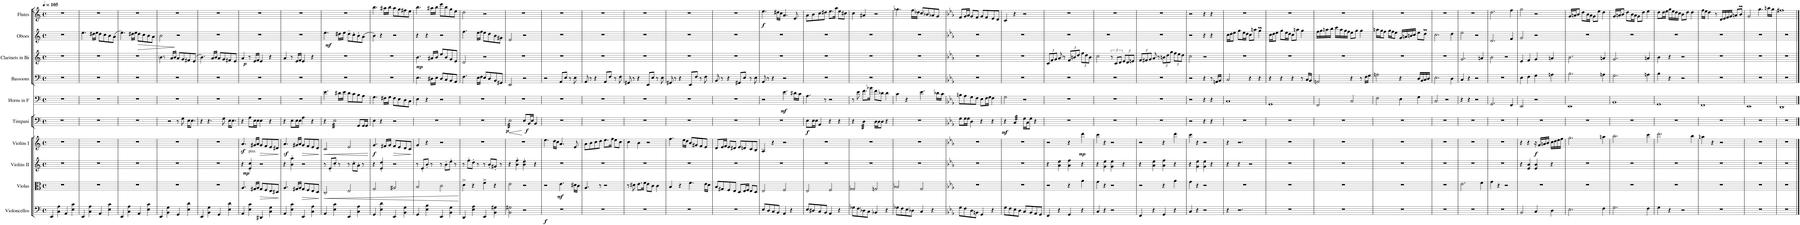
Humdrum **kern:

**kern	**dynam	**kern	**dynam	**kern	**dynam	**kern	**dynam	**kern	**dynam	**kern	**dynam	**kern	**kern	**dynam	**kern	**dynam	**kern	**dynam
*part10	*part10	*part9	*part9	*part8	*part8	*part7	*part7	*part6	*part6	*part5	*part5	*part4	*part3	*part3	*part2	*part2	*part1	*part1
*staff10	*staff10	*staff9	*staff9	*staff8	*staff8	*staff7	*staff7	*staff6	*staff6	*staff5	*staff5	*staff4	*staff3	*staff3	*staff2	*staff2	*staff1	*staff1
*I"Violoncellos	*	*I"Violas	*	*I"Violins II	*	*I"Violins I	*	*I"Timpani	*	*I"Horns in F	*	*I"Bassoons	*I"Clarinets in Bb	*	*I"Oboes	*	*I"Flutes	*
*I'Vc.	*	*I'Vla.	*	*I'Vln. II	*	*I'Vln. I	*	*I'Timp.	*	*	*	*I'Bsn.	*	*	*I'Ob.	*	*I'Fl.	*
*clefF4	*	*clefC3	*	*clefG2	*	*clefG2	*	*clefF4	*	*clefF4	*	*clefF4	*clefG2	*	*clefG2	*	*clefG2	*
*	*	*	*	*	*	*	*	*	*	*ITrd4c7	*	*	*ITrd1c2	*	*	*	*	*
*k[]	*	*k[]	*	*k[]	*	*k[]	*	*k[]	*	*k[]	*	*k[]	*k[]	*	*k[]	*	*k[]	*
*M4/4	*	*M4/4	*	*M4/4	*	*M4/4	*	*M4/4	*	*M4/4	*	*M4/4	*M4/4	*	*M4/4	*	*M4/4	*
*met(c)	*	*met(c)	*	*met(c)	*	*met(c)	*	*met(c)	*	*met(c)	*	*met(c)	*met(c)	*	*met(c)	*	*met(c)	*
*MM105	*	*MM105	*	*MM105	*	*MM105	*	*MM105	*	*MM105	*	*MM105	*MM105	*	*MM105	*	*MM105	*
=1	=1	=1	=1	=1	=1	=1	=1	=1	=1	=1	=1	=1	=1	=1	=1	=1	=1	=1
4EE/	.	1r	.	1r	.	1r	.	1r	.	1r	.	1r	1r	.	1r	.	1r	.
4C\ 4A\	.	.	.	.	.	.	.	.	.	.	.	.	.	.	.	.	.	.
4AA/	.	.	.	.	.	.	.	.	.	.	.	.	.	.	.	.	.	.
4E\ 4c\	.	.	.	.	.	.	.	.	.	.	.	.	.	.	.	.	.	.
=2	=2	=2	=2	=2	=2	=2	=2	=2	=2	=2	=2	=2	=2	=2	=2	=2	=2	=2
4EE/	.	1r	.	1r	.	1r	.	1r	.	1r	.	1r	1r	.	4.ee\	.	1r	.
4C\ 4A\	.	.	.	.	.	.	.	.	.	.	.	.	.	.	.	.	.	.
.	.	.	.	.	.	.	.	.	.	.	.	.	.	.	16dd#X\LL	.	.	.
.	.	.	.	.	.	.	.	.	.	.	.	.	.	.	16ee\JJ	.	.	.
4AA/	.	.	.	.	.	.	.	.	.	.	.	.	.	.	8dd#\L	.	.	.
.	.	.	.	.	.	.	.	.	.	.	.	.	.	.	8cc\	.	.	.
4E\ 4c\	.	.	.	.	.	.	.	.	.	.	.	.	.	.	8b\	.	.	.
.	.	.	.	.	.	.	.	.	.	.	.	.	.	.	(8a\J	.	.	.
=3	=3	=3	=3	=3	=3	=3	=3	=3	=3	=3	=3	=3	=3	=3	=3	=3	=3	=3
4EE/	.	1r	.	1r	.	1r	.	1r	.	1r	.	1r	1r	.	4.ee\)	.	1r	.
4C\ 4A\	.	.	.	.	.	.	.	.	.	.	.	.	.	.	.	.	.	.
.	.	.	.	.	.	.	.	.	.	.	.	.	.	.	16dd#X\LL	.	.	.
.	.	.	.	.	.	.	.	.	.	.	.	.	.	.	16ee\JJ	.	.	.
!	!	!	!	!	!	!	!	!	!	!	!	!	!	!	!	!LO:HP:b	!	!
4AA/	.	.	.	.	.	.	.	.	.	.	.	.	.	.	8dd#\L	>	.	.
.	.	.	.	.	.	.	.	.	.	.	.	.	.	.	8cc\	.	.	.
4E\ 4c\	.	.	.	.	.	.	.	.	.	.	.	.	.	.	8b\	.	.	.
.	.	.	.	.	.	.	.	.	.	.	.	.	.	.	8a\J	.	.	.
=4	=4	=4	=4	=4	=4	=4	=4	=4	=4	=4	=4	=4	=4	=4	=4	=4	=4	=4
4EE/	.	1r	.	1r	.	1r	.	2r	.	1r	.	1r	4.b\	.	2b\	.	1r	.
4BB\ 4G\	.	.	.	.	.	.	.	.	.	.	.	.	.	.	.	.	.	.
.	.	.	.	.	.	.	.	.	.	.	.	.	16a/LL	.	.	.	.	.
.	.	.	.	.	.	.	.	.	.	.	.	.	16b/JJ	.	.	.	.	.
4GG/	.	.	.	.	.	.	.	8r	.	.	.	.	8a/L	.	2r	]	.	.
.	.	.	.	.	.	.	.	8G\	.	.	.	.	8g/	.	.	.	.	.
4E\ 4d\	.	.	.	.	.	.	.	16E\KL	.	.	.	.	8f#X/	.	.	.	.	.
.	.	.	.	.	.	.	.	8.E\J	.	.	.	.	.	.	.	.	.	.
.	.	.	.	.	.	.	.	.	.	.	.	.	(8e/J	.	.	.	.	.
=5	=5	=5	=5	=5	=5	=5	=5	=5	=5	=5	=5	=5	=5	=5	=5	=5	=5	=5
4EE/	.	1r	.	1r	.	1r	.	4r	.	1r	.	1r	4.b\)	.	1r	.	1r	.
4BB\ 4G\	.	.	.	.	.	.	.	4.r	.	.	.	.	.	.	.	.	.	.
.	.	.	.	.	.	.	.	.	.	.	.	.	16a/LL	.	.	.	.	.
.	.	.	.	.	.	.	.	.	.	.	.	.	16b/JJ	.	.	.	.	.
4GG/	.	.	.	.	.	.	.	.	.	.	.	.	8a/L	.	.	.	.	.
.	.	.	.	.	.	.	.	8G\	.	.	.	.	8g/	.	.	.	.	.
4E\ 4d\	.	.	.	.	.	.	.	16E\KL	.	.	.	.	8f#X/	.	.	.	.	.
.	.	.	.	.	.	.	.	8.E\J	.	.	.	.	.	.	.	.	.	.
.	.	.	.	.	.	.	.	.	.	.	.	.	8e/J	.	.	.	.	.
=6	=6	=6	=6	=6	=6	=6	=6	=6	=6	=6	=6	=6	=6	=6	=6	=6	=6	=6
!	!	!	!	!	!	!	!	!	!	!	!	!	!	!LO:DY:b	!	!	!	!
4AA/	.	4.A/	.	4r	.	4.az</	.	4r	.	1r	.	1r	4a/	p	1r	.	1r	.
!	!	!	!	!LO:TX:a:t=pizz.	!	!	!	!	!	!	!	!	!	!	!	!	!	!
!	!	!	!	!	!LO:DY:b	!	!	!	!	!	!	!	!	!	!	!	!	!
4E\ 4c\	.	.	.	4e/' 4cc/'	mp	.	.	8A\L	.	.	.	.	8r	.	.	.	.	.
.	.	16G#X/LL	.	.	.	16g#X/LL	.	16E\L	.	.	.	.	16e/LL	.	.	.	.	.
.	.	16A/JJ	.	.	.	16a/JJ	.	16E\JJ	.	.	.	.	16f/JJ	.	.	.	.	.
!	!	!	!LO:HP:b	!	!	!	!LO:HP:b	!	!	!	!	!	!	!	!	!	!	!
4DD#X/	.	8G#/L	>	2r	.	8g#/L	>	4E\	.	.	.	.	4e/	.	.	.	.	.
.	.	8F/	.	.	.	8f/	.	.	.	.	.	.	.	.	.	.	.	.
4C\ 4G\	.	8E/	.	.	.	8e/	.	4r	.	.	.	.	4r	.	.	.	.	.
.	.	8D#X/J	.	.	.	8d#X/J	.	.	.	.	.	.	.	.	.	.	.	.
.	.	.	]	.	.	.	]	.	.	.	.	.	.	.	.	.	.	.
=7	=7	=7	=7	=7	=7	=7	=7	=7	=7	=7	=7	=7	=7	=7	=7	=7	=7	=7
4AA/	.	4.A/	.	4r	.	4.az</	.	4r	.	1r	.	1r	4a/	.	1r	.	1r	.
4E\ 4c\	.	.	.	4b\' 4aa\'	.	.	.	8E\L	.	.	.	.	8r	.	.	.	.	.
.	.	16G#X/LL	.	.	.	16g#X/LL	.	16E\L	.	.	.	.	16e/LL	.	.	.	.	.
.	.	16A/JJ	.	.	.	16a/JJ	.	16E\JJ	.	.	.	.	16f/JJ	.	.	.	.	.
!	!	!	!LO:HP:b	!	!	!	!LO:HP:b	!	!	!	!	!	!	!	!	!	!	!
4EE/	.	8G#/L	>	2r	.	8g#/L	>	4A\	.	.	.	.	4e/	.	.	.	.	.
.	.	8F/	.	.	.	8f/	.	.	.	.	.	.	.	.	.	.	.	.
4C\ 4A\	.	8E/	.	.	.	8e/	.	4r	.	.	.	.	4r	.	.	.	.	.
.	.	8D/J	.	.	.	8d/J	.	.	.	.	.	.	.	.	.	.	.	.
.	.	.	]	.	.	.	]	.	.	.	.	.	.	.	.	.	.	.
=8	=8	=8	=8	=8	=8	=8	=8	=8	=8	=8	=8	=8	=8	=8	=8	=8	=8	=8
!	!	!	!LO:HP:b	!	!	!	!LO:HP:b	!	!	!	!	!	!	!	!	!LO:DY:b	!	!
4AA/	.	2C/	<	8r	.	2c/	<	4r	.	4.e\	.	1r	1r	.	4.ee\	mf	1r	.
.	.	.	.	8e'/L	.	.	.	.	.	.	.	.	.	.	.	.	.	.
*	*	*	*	*	*	*	*	*tremolo	*	*	*	*	*	*	*	*	*	*
4E\ 4c\	.	.	.	8cc'/J	.	.	.	32E\LLL	.	.	.	.	.	.	.	.	.	.
.	.	.	.	.	.	.	.	32E\	.	.	.	.	.	.	.	.	.	.
.	.	.	.	.	.	.	.	32E\	.	.	.	.	.	.	.	.	.	.
.	.	.	.	.	.	.	.	32E\	.	.	.	.	.	.	.	.	.	.
.	.	.	.	8r	.	.	.	32E\	.	16d#X\LL	.	.	.	.	16dd#X\LL	.	.	.
.	.	.	.	.	.	.	.	32E\	.	.	.	.	.	.	.	.	.	.
.	.	.	.	.	.	.	.	32E\	.	16e\JJ	.	.	.	.	16ee\JJ	.	.	.
.	.	.	.	.	.	.	.	32E\	.	.	.	.	.	.	.	.	.	.
4EE/	.	2E/	.	8r	.	2e/	.	32E\	.	8d#\L	.	.	.	.	8dd#'\L	.	.	.
.	.	.	.	.	.	.	.	32E\	.	.	.	.	.	.	.	.	.	.
.	.	.	.	.	.	.	.	32E\	.	.	.	.	.	.	.	.	.	.
.	.	.	.	.	.	.	.	32E\	.	.	.	.	.	.	.	.	.	.
.	.	.	.	8cc'\L	.	.	.	32E\	.	8c\	.	.	.	.	8cc'\	.	.	.
.	.	.	.	.	.	.	.	32E\	.	.	.	.	.	.	.	.	.	.
.	.	.	.	.	.	.	.	32E\	.	.	.	.	.	.	.	.	.	.
.	.	.	.	.	.	.	.	32E\JJJ	.	.	.	.	.	.	.	.	.	.
*	*	*	*	*	*	*	*	*Xtremolo	*	*	*	*	*	*	*	*	*	*
4C\ 4A\	.	.	.	8a'\J	.	.	.	8GG/L	.	8B\	.	.	.	.	8b'\	.	.	.
.	.	.	.	8r	.	.	.	16GG/L	.	8A\J	.	.	.	.	(8a\J	.	.	.
.	.	.	.	.	.	.	.	16GG/JJ	.	.	.	.	.	.	.	.	.	.
.	.	.	.	.	.	.	[	.	.	.	.	.	.	.	.	.	.	.
=9	=9	=9	=9	=9	=9	=9	=9	=9	=9	=9	=9	=9	=9	=9	=9	=9	=9	=9
!	!	!	!	!	!	!	!LO:DY:b	!	!	!	!	!	!	!	!	!	!	!
4GG/	.	2G/	.	4r	.	4.g/	f	4E\	.	4.G\	.	1r	1r	.	4b\)	.	4.bb\	.
4E\ 4d\	.	.	.	4e/' 4dd/'	.	.	.	4r	.	.	.	.	.	.	4r	.	.	.
.	.	.	.	.	.	16f#X/LL	.	.	.	16F#X\LL	.	.	.	.	.	.	16aa#X\LL	.
.	.	.	.	.	.	16g/JJ	.	.	.	16G\JJ	.	.	.	.	.	.	16bb\JJ	.
!	!	!	!	!	!	!	!LO:HP:b	!	!	!	!	!	!	!	!	!	!	!
4EE/	.	2A#X/	.	2r	.	8f#/L	>	2r	.	8F#\L	.	.	.	.	2r	.	8aa#\L	.
.	.	.	.	.	.	8e/	.	.	.	8E\	.	.	.	.	.	.	8gg\	.
4BB\ 4G\	.	.	.	.	.	8d/	.	.	.	8D\	.	.	.	.	.	.	8ff#X\	.
.	.	.	.	.	.	8c/J	.	.	.	8C\J	.	.	.	.	.	.	8ee\J	.
.	.	.	.	.	.	.	]	.	.	.	.	.	.	.	.	.	.	.
=10	=10	=10	=10	=10	=10	=10	=10	=10	=10	=10	=10	=10	=10	=10	=10	=10	=10	=10
!	!	!	!	!	!	!	!	!	!	!	!	!	!	!LO:DY:b	!	!	!	!
4GG/	.	2B/	.	8r	.	4g/	.	1r	.	4E\	.	4.E\	4.b\	mp	4r	.	4.bb\	.
.	.	.	.	8e'/L	.	.	.	.	.	.	.	.	.	.	.	.	.	.
4E\ 4B\	.	.	.	8b'/J	.	4r	.	.	.	4r	.	.	.	.	4r	.	.	.
.	.	.	.	8r	.	.	.	.	.	.	.	16D#X\LL	16a#X/LL	.	.	.	16aa#X\LL	.
.	.	.	.	.	.	.	.	.	.	.	.	16E\JJ	16b/JJ	.	.	.	16bb\JJ	.
4EE/	.	2c\	.	8r	.	2r	.	.	.	2r	.	8D#/L	8ee/L	.	2r	.	8eee\L	.
.	.	.	.	8b'\L	.	.	.	.	.	.	.	8C/	8b/	.	.	.	8bb\	.
4BB\ 4G\	.	.	.	8ee'\J	.	.	.	.	.	.	.	8BB/	8g/	.	.	.	8gg\	.
.	.	.	.	8r	.	.	.	.	.	.	.	8AA/J	8e/J	.	.	.	8ee\J	.
.	.	.	[	.	.	.	.	.	.	.	.	.	.	.	.	.	.	.
=11	=11	=11	=11	=11	=11	=11	=11	=11	=11	=11	=11	=11	=11	=11	=11	=11	=11	=11
4DD/	.	4d^\	.	8r	.	1r	.	1r	.	1r	.	4.F\	2d/	.	4.ff\	.	2dd\	.
.	.	.	.	8ff'\L	.	.	.	.	.	.	.	.	.	.	.	.	.	.
4E\ 4A\	.	4r	.	8dd'\J	.	.	.	.	.	.	.	.	.	.	.	.	.	.
.	.	.	.	8r	.	.	.	.	.	.	.	16E\LL	.	.	16ee\LL	.	.	.
.	.	.	.	.	.	.	.	.	.	.	.	16F\JJ	.	.	16ff\JJ	.	.	.
4EE/	.	4f^\	.	8r	.	.	.	.	.	.	.	8E/L	2r	.	8ee\L	.	2r	.
.	.	.	.	8b'/L	.	.	.	.	.	.	.	8D/	.	.	8dd\	.	.	.
4BB\ 4G#X\	.	4r	.	8g#X'/J	.	.	.	.	.	.	.	8BB/	.	.	8b\	.	.	.
.	.	.	.	8r	.	.	.	.	.	.	.	8GG#X/J	.	.	8g#X\J	.	.	.
=12	=12	=12	=12	=12	=12	=12	=12	=12	=12	=12	=12	=12	=12	=12	=12	=12	=12	=12
!	!	!	!	!	!	!	!	!	!LO:HP:b	!	!	!	!	!	!	!	!	!
!	!	!	!	!	!	!	!	!	!LO:DY:n=1:b	!	!	!	!	!	!	!	!	!
*	*	*	*	*	*	*	*	*tremolo	*	*	*	*	*	*	*	*	*	*
2BB\ 2G#X\	.	2e\	.	4r	.	1r	.	32E\LLL	< p	1r	.	2EE/	1r	.	2e/	.	1r	.
.	.	.	.	.	.	.	.	32E\	.	.	.	.	.	.	.	.	.	.
.	.	.	.	.	.	.	.	32E\	.	.	.	.	.	.	.	.	.	.
.	.	.	.	.	.	.	.	32E\	.	.	.	.	.	.	.	.	.	.
.	.	.	.	.	.	.	.	32E\	.	.	.	.	.	.	.	.	.	.
.	.	.	.	.	.	.	.	32E\	.	.	.	.	.	.	.	.	.	.
.	.	.	.	.	.	.	.	32E\	.	.	.	.	.	.	.	.	.	.
.	.	.	.	.	.	.	.	32E\	.	.	.	.	.	.	.	.	.	.
.	.	.	.	4b\' 4ff\'	.	.	.	32E\	.	.	.	.	.	.	.	.	.	.
.	.	.	.	.	.	.	.	32E\	.	.	.	.	.	.	.	.	.	.
.	.	.	.	.	.	.	.	32E\	.	.	.	.	.	.	.	.	.	.
.	.	.	.	.	.	.	.	32E\	.	.	.	.	.	.	.	.	.	.
.	.	.	.	.	.	.	.	32E\	.	.	.	.	.	.	.	.	.	.
.	.	.	.	.	.	.	.	32E\	.	.	.	.	.	.	.	.	.	.
.	.	.	.	.	.	.	.	32E\	.	.	.	.	.	.	.	.	.	.
.	.	.	.	.	.	.	.	32E\JJJ	.	.	.	.	.	.	.	.	.	.
*	*	*	*	*	*	*	*	*Xtremolo	*	*	*	*	*	*	*	*	*	*
!	!	!	!	!	!	!	!	!	!LO:DY:n=2:b	!	!	!	!	!	!	!	!	!
2r	.	2r	.	4b\' 4ee\'	.	.	.	8E/L	f	.	.	2r	.	.	2r	.	.	.
.	.	.	.	.	.	.	.	16BB/L	[	.	.	.	.	.	.	.	.	.
.	.	.	.	.	.	.	.	16E/JJ	.	.	.	.	.	.	.	.	.	.
.	.	.	.	4r	.	.	.	4BB/	.	.	.	.	.	.	.	.	.	.
=13	=13	=13	=13	=13	=13	=13	=13	=13	=13	=13	=13	=13	=13	=13	=13	=13	=13	=13
!	!LO:DY:b	!	!	!	!	!	!	!	!	!	!	!	!	!	!	!	!	!
1r	f	2r	.	1r	.	4.ee\	.	1r	.	1r	.	2r	1r	.	1r	.	1r	.
.	.	.	.	.	.	16dd\LL	.	.	.	.	.	.	.	.	.	.	.	.
.	.	.	.	.	.	16cc\JJ	.	.	.	.	.	.	.	.	.	.	.	.
!	!	!	!LO:DY:b	!	!	!	!	!	!	!	!	!	!	!	!	!	!	!
.	.	4.e\	mf	.	.	4.a/	.	.	.	.	.	8AA/L	.	.	.	.	.	.
.	.	.	.	.	.	.	.	.	.	.	.	8E/J	.	.	.	.	.	.
.	.	.	.	.	.	.	.	.	.	.	.	8r	.	.	.	.	.	.
.	.	16d#X\LL	.	.	.	8e/	.	.	.	.	.	8E\	.	.	.	.	.	.
.	.	16c\JJ	.	.	.	.	.	.	.	.	.	.	.	.	.	.	.	.
=14	=14	=14	=14	=14	=14	=14	=14	=14	=14	=14	=14	=14	=14	=14	=14	=14	=14	=14
1r	.	4.A/	.	1r	.	8a\L	.	1r	.	1r	.	8AA/	1r	.	1r	.	1r	.
.	.	.	.	.	.	8b\	.	.	.	.	.	8r	.	.	.	.	.	.
.	.	.	.	.	.	8cc\	.	.	.	.	.	4r	.	.	.	.	.	.
.	.	8r	.	.	.	8dd\J	.	.	.	.	.	.	.	.	.	.	.	.
.	.	2r	.	.	.	8.ee\L	.	.	.	.	.	8AA/L	.	.	.	.	.	.
.	.	.	.	.	.	.	.	.	.	.	.	8F/J	.	.	.	.	.	.
.	.	.	.	.	.	16ff\Jk	.	.	.	.	.	.	.	.	.	.	.	.
.	.	.	.	.	.	8ee\L	.	.	.	.	.	8r	.	.	.	.	.	.
.	.	.	.	.	.	8cc\J	.	.	.	.	.	8F\	.	.	.	.	.	.
=15	=15	=15	=15	=15	=15	=15	=15	=15	=15	=15	=15	=15	=15	=15	=15	=15	=15	=15
1r	.	8r	.	1r	.	4cc\	.	1r	.	1r	.	8GG#X/	1r	.	1r	.	1r	.
.	.	8d#X\	.	.	.	.	.	.	.	.	.	8r	.	.	.	.	.	.
.	.	8.e\L	.	.	.	4b\	.	.	.	.	.	4r	.	.	.	.	.	.
.	.	16f\Jk	.	.	.	.	.	.	.	.	.	.	.	.	.	.	.	.
.	.	8e\L	.	.	.	2r	.	.	.	.	.	8EE/L	.	.	.	.	.	.
.	.	8c\J	.	.	.	.	.	.	.	.	.	8E/J	.	.	.	.	.	.
.	.	4c\	.	.	.	.	.	.	.	.	.	8r	.	.	.	.	.	.
.	.	.	.	.	.	.	.	.	.	.	.	8E\	.	.	.	.	.	.
=16	=16	=16	=16	=16	=16	=16	=16	=16	=16	=16	=16	=16	=16	=16	=16	=16	=16	=16
1r	.	4B/	.	1r	.	4.ff\	.	1r	.	1r	.	8GG#X/	1r	.	1r	.	1r	.
.	.	.	.	.	.	.	.	.	.	.	.	8r	.	.	.	.	.	.
.	.	4r	.	.	.	.	.	.	.	.	.	4r	.	.	.	.	.	.
.	.	.	.	.	.	16ee\LL	.	.	.	.	.	.	.	.	.	.	.	.
.	.	.	.	.	.	16dd\JJ	.	.	.	.	.	.	.	.	.	.	.	.
.	.	4.f\	.	.	.	8b/L	.	.	.	.	.	8EE/L	.	.	.	.	.	.
.	.	.	.	.	.	8g#X/	.	.	.	.	.	8F/J	.	.	.	.	.	.
.	.	.	.	.	.	8f/	.	.	.	.	.	8r	.	.	.	.	.	.
.	.	16e\LL	.	.	.	8e/J	.	.	.	.	.	8F\	.	.	.	.	.	.
.	.	16d\JJ	.	.	.	.	.	.	.	.	.	.	.	.	.	.	.	.
=17	=17	=17	=17	=17	=17	=17	=17	=17	=17	=17	=17	=17	=17	=17	=17	=17	=17	=17
1r	.	8B/L	.	1r	.	8d/L	.	1r	.	1r	.	8BB/	1r	.	1r	.	1r	.
.	.	8G#X/	.	.	.	16e/L	.	.	.	.	.	8r	.	.	.	.	.	.
.	.	.	.	.	.	16f/JJ	.	.	.	.	.	.	.	.	.	.	.	.
.	.	8F/	.	.	.	8e/L	.	.	.	.	.	4r	.	.	.	.	.	.
.	.	8E/J	.	.	.	8d#X/J	.	.	.	.	.	.	.	.	.	.	.	.
.	.	8D/L	.	.	.	8e/L	.	.	.	.	.	8GG#X/L	.	.	.	.	.	.
.	.	16E/L	.	.	.	8dn/	.	.	.	.	.	8E/J	.	.	.	.	.	.
.	.	16F/JJ	.	.	.	.	.	.	.	.	.	.	.	.	.	.	.	.
.	.	8E/L	.	.	.	8c/	.	.	.	.	.	8r	.	.	.	.	.	.
.	.	8D/J	.	.	.	8B/J	.	.	.	.	.	8E\	.	.	.	.	.	.
=18	=18	=18	=18	=18	=18	=18	=18	=18	=18	=18	=18	=18	=18	=18	=18	=18	=18	=18
!	!	!	!	!	!	!	!	!	!	!	!	!	!	!	!	!	!	!LO:DY:b
8E/L	.	2E/	.	1r	.	4A/	.	1r	.	2r	.	8AA/	1r	.	1r	.	4.ee\	f
8D/	.	.	.	.	.	.	.	.	.	.	.	8r	.	.	.	.	.	.
8C/	.	.	.	.	.	4r	.	.	.	.	.	4r	.	.	.	.	.	.
8BB/J	.	.	.	.	.	.	.	.	.	.	.	.	.	.	.	.	16dd#X\LL	.
.	.	.	.	.	.	.	.	.	.	.	.	.	.	.	.	.	16cc\JJ	.
!	!	!	!	!	!	!	!	!	!	!	!LO:DY:b	!	!	!	!	!	!	!
4AA/	.	2F/	.	.	.	2r	.	.	.	4.e\	mf	2r	.	.	.	.	4.a/	.
4r	.	.	.	.	.	.	.	.	.	.	.	.	.	.	.	.	.	.
.	.	.	.	.	.	.	.	.	.	16d#X\LL	.	.	.	.	.	.	8e/	.
.	.	.	.	.	.	.	.	.	.	16c\JJ	.	.	.	.	.	.	.	.
=19	=19	=19	=19	=19	=19	=19	=19	=19	=19	=19	=19	=19	=19	=19	=19	=19	=19	=19
!	!	!	!	!	!	!	!	!	!LO:DY:b	!	!	!	!	!	!	!	!	!
8E/L	.	2E/	.	1r	.	1r	.	8E\L	f	4.A\	.	1r	1r	.	1r	.	8a\L	.
8D#X/	.	.	.	.	.	.	.	16E\L	.	.	.	.	.	.	.	.	8b\	.
.	.	.	.	.	.	.	.	16E\JJ	.	.	.	.	.	.	.	.	.	.
8C/	.	.	.	.	.	.	.	4AA/	.	.	.	.	.	.	.	.	8cc\	.
8BB/J	.	.	.	.	.	.	.	.	.	8r	.	.	.	.	.	.	8dd#X\J	.
4AA/	.	2F/	.	.	.	.	.	4r	.	2r	.	.	.	.	.	.	8.ee\L	.
.	.	.	.	.	.	.	.	.	.	.	.	.	.	.	.	.	16aa\Jk	.
4r	.	.	.	.	.	.	.	4r	.	.	.	.	.	.	.	.	8ee\L	.
.	.	.	.	.	.	.	.	.	.	.	.	.	.	.	.	.	8cc#X\J	.
=20	=20	=20	=20	=20	=20	=20	=20	=20	=20	=20	=20	=20	=20	=20	=20	=20	=20	=20
8G-X\L	.	2G-X/	.	1r	.	1r	.	4r	.	8r	.	1r	1r	.	1r	.	4cc\	.
8F\	.	.	.	.	.	.	.	.	.	8e\	.	.	.	.	.	.	.	.
*	*	*	*	*	*	*	*	*tremolo	*	*	*	*	*	*	*	*	*	*
8D-X\	.	.	.	.	.	.	.	32D\LLL	.	8.f\L	.	.	.	.	.	.	4a#X/	.
.	.	.	.	.	.	.	.	32D\	.	.	.	.	.	.	.	.	.	.
.	.	.	.	.	.	.	.	32D\	.	.	.	.	.	.	.	.	.	.
.	.	.	.	.	.	.	.	32D\	.	.	.	.	.	.	.	.	.	.
8C\J	.	.	.	.	.	.	.	32D\	.	.	.	.	.	.	.	.	.	.
.	.	.	.	.	.	.	.	32D\	.	.	.	.	.	.	.	.	.	.
.	.	.	.	.	.	.	.	32D\	.	16b-X\Jk	.	.	.	.	.	.	.	.
.	.	.	.	.	.	.	.	32D\JJJ	.	.	.	.	.	.	.	.	.	.
*	*	*	*	*	*	*	*	*Xtremolo	*	*	*	*	*	*	*	*	*	*
4BB-X/	.	2Gn/	.	.	.	.	.	16D\LL	.	8f\L	.	.	.	.	.	.	2r	.
.	.	.	.	.	.	.	.	16D\J	.	.	.	.	.	.	.	.	.	.
.	.	.	.	.	.	.	.	8D\J	.	8d-X\J	.	.	.	.	.	.	.	.
4r	.	.	.	.	.	.	.	4r	.	4d-\	.	.	.	.	.	.	.	.
=21	=21	=21	=21	=21	=21	=21	=21	=21	=21	=21	=21	=21	=21	=21	=21	=21	=21	=21
8G-X\L	.	2B-X/	.	1r	.	1r	.	1r	.	4c\	.	1r	1r	.	1r	.	4.gg-X\	.
8F\	.	.	.	.	.	.	.	.	.	.	.	.	.	.	.	.	.	.
8E\	.	.	.	.	.	.	.	.	.	4r	.	.	.	.	.	.	.	.
8D-X\J	.	.	.	.	.	.	.	.	.	.	.	.	.	.	.	.	16ff\LL	.
.	.	.	.	.	.	.	.	.	.	.	.	.	.	.	.	.	16dd-X\JJ	.
4C/	.	2G/	.	.	.	.	.	.	.	4.e\	.	.	.	.	.	.	8cc/L	.
.	.	.	.	.	.	.	.	.	.	.	.	.	.	.	.	.	8b-X/	.
4r	.	.	.	.	.	.	.	.	.	.	.	.	.	.	.	.	8a-X/	.
.	.	.	.	.	.	.	.	.	.	16d-X\LL	.	.	.	.	.	.	8g/J	.
.	.	.	.	.	.	.	.	.	.	16c\JJ	.	.	.	.	.	.	.	.
=22	=22	=22	=22	=22	=22	=22	=22	=22	=22	=22	=22	=22	=22	=22	=22	=22	=22	=22
*k[b-e-a-]	*	*k[b-e-a-]	*	*k[b-e-a-]	*	*k[b-e-a-]	*	*k[b-e-a-]	*	*k[b-e-a-]	*	*k[b-e-a-]	*k[b-e-a-]	*	*k[b-e-a-]	*	*k[b-e-a-]	*
8G\L	.	1r	.	1r	.	1r	.	8G\L	.	8Bn\L	.	1r	1r	.	1r	.	8f/L	.
8F\	.	.	.	.	.	.	.	16G\L	.	8A-\	.	.	.	.	.	.	16g/L	.
.	.	.	.	.	.	.	.	16G\JJ	.	.	.	.	.	.	.	.	16a-/JJ	.
8D\	.	.	.	.	.	.	.	4D\	.	8G\	.	.	.	.	.	.	8g/L	.
8BBn\J	.	.	.	.	.	.	.	.	.	8F\J	.	.	.	.	.	.	8f/J	.
4GG/	.	.	.	.	.	.	.	4r	.	8E-\L	.	.	.	.	.	.	8g/L	.
.	.	.	.	.	.	.	.	.	.	16F\L	.	.	.	.	.	.	8f/	.
.	.	.	.	.	.	.	.	.	.	16G\JJ	.	.	.	.	.	.	.	.
4r	.	.	.	.	.	.	.	4r	.	4F\	.	.	.	.	.	.	8e-/	.
.	.	.	.	.	.	.	.	.	.	.	.	.	.	.	.	.	8d/J	.
=23	=23	=23	=23	=23	=23	=23	=23	=23	=23	=23	=23	=23	=23	=23	=23	=23	=23	=23
!	!	!	!	!	!	!	!	!	!LO:DY:b	!	!	!	!	!	!	!	!	!
8G\L	.	1r	.	1r	.	1r	.	4r	mf	2G\	.	1r	1r	.	1r	.	4c/	.
8F\	.	.	.	.	.	.	.	.	.	.	.	.	.	.	.	.	.	.
*	*	*	*	*	*	*	*	*tremolo	*	*	*	*	*	*	*	*	*	*
8E-\	.	.	.	.	.	.	.	32C/LLL	.	.	.	.	.	.	.	.	4r	.
.	.	.	.	.	.	.	.	32C/	.	.	.	.	.	.	.	.	.	.
.	.	.	.	.	.	.	.	32C/	.	.	.	.	.	.	.	.	.	.
.	.	.	.	.	.	.	.	32C/	.	.	.	.	.	.	.	.	.	.
8D\J	.	.	.	.	.	.	.	32C/	.	.	.	.	.	.	.	.	.	.
.	.	.	.	.	.	.	.	32C/	.	.	.	.	.	.	.	.	.	.
.	.	.	.	.	.	.	.	32C/	.	.	.	.	.	.	.	.	.	.
.	.	.	.	.	.	.	.	32C/JJJ	.	.	.	.	.	.	.	.	.	.
*	*	*	*	*	*	*	*	*Xtremolo	*	*	*	*	*	*	*	*	*	*
8C/L	.	.	.	.	.	.	.	16G\LL	.	2r	.	.	.	.	.	.	2r	.
.	.	.	.	.	.	.	.	16C\J	.	.	.	.	.	.	.	.	.	.
8BB-/	.	.	.	.	.	.	.	8G\J	.	.	.	.	.	.	.	.	.	.
8AA-/	.	.	.	.	.	.	.	4r	.	.	.	.	.	.	.	.	.	.
8GG/J	.	.	.	.	.	.	.	.	.	.	.	.	.	.	.	.	.	.
=24	=24	=24	=24	=24	=24	=24	=24	=24	=24	=24	=24	=24	=24	=24	=24	=24	=24	=24
*	*	*	*	*	*	*	*	*	*	*	*	*	*Xbrackettup	*	*	*	*	*
4FF/	.	2r	.	4r	.	2r	.	1r	.	1r	.	1r	12c/L	.	1r	.	1r	.
.	.	.	.	.	.	.	.	.	.	.	.	.	12f/	.	.	.	.	.
.	.	.	.	.	.	.	.	.	.	.	.	.	12g/J	.	.	.	.	.
4r	.	.	.	4a-\ 4ee-\	.	.	.	.	.	.	.	.	8a-/	.	.	.	.	.
.	.	.	.	.	.	.	.	.	.	.	.	.	8r	.	.	.	.	.
4GG/	.	4r	.	4a-\ 4ff\	.	4r	.	.	.	.	.	.	12f/L	.	.	.	.	.
.	.	.	.	.	.	.	.	.	.	.	.	.	12bn/	.	.	.	.	.
.	.	.	.	.	.	.	.	.	.	.	.	.	12dd/J	.	.	.	.	.
!	!	!	!	!	!	!	!LO:DY:b	!	!	!	!	!	!	!	!	!	!	!
4r	.	4a-\	.	4r	.	4ddd\	mp	.	.	.	.	.	12ff\L	.	.	.	.	.
.	.	.	.	.	.	.	.	.	.	.	.	.	12dd\	.	.	.	.	.
.	.	.	.	.	.	.	.	.	.	.	.	.	12b\J	.	.	.	.	.
=25	=25	=25	=25	=25	=25	=25	=25	=25	=25	=25	=25	=25	=25	=25	=25	=25	=25	=25
4C/	.	4g\	.	4r	.	4ccc\	.	1r	.	1r	.	1r	2cc\	.	1r	.	1r	.
4r	.	4r	.	4g\ 4ee-\	.	4r	.	.	.	.	.	.	.	.	.	.	.	.
*	*	*	*	*	*	*	*	*	*	*	*	*	*brackettup	*	*	*	*	*
2r	.	2r	.	4g\ 4ee-\	.	2r	.	.	.	.	.	.	12r	.	.	.	.	.
.	.	.	.	.	.	.	.	.	.	.	.	.	12c/L	.	.	.	.	.
.	.	.	.	.	.	.	.	.	.	.	.	.	12d/J	.	.	.	.	.
*	*	*	*	*	*	*	*	*	*	*	*	*	*Xbrackettup	*	*	*	*	*
.	.	.	.	4r	.	.	.	.	.	.	.	.	12e-/L	.	.	.	.	.
.	.	.	.	.	.	.	.	.	.	.	.	.	12d/	.	.	.	.	.
.	.	.	.	.	.	.	.	.	.	.	.	.	12en/J	.	.	.	.	.
=26	=26	=26	=26	=26	=26	=26	=26	=26	=26	=26	=26	=26	=26	=26	=26	=26	=26	=26
4FF/	.	2r	.	4r	.	2r	.	1r	.	1r	.	1r	12f/L	.	1r	.	1r	.
.	.	.	.	.	.	.	.	.	.	.	.	.	12f#X/	.	.	.	.	.
.	.	.	.	.	.	.	.	.	.	.	.	.	12g/J	.	.	.	.	.
4r	.	.	.	4a-\ 4ee-\	.	.	.	.	.	.	.	.	8a-/	.	.	.	.	.
.	.	.	.	.	.	.	.	.	.	.	.	.	8r	.	.	.	.	.
4GG/	.	4r	.	4a-\ 4ff\	.	4r	.	.	.	.	.	.	12bn\L	.	.	.	.	.
.	.	.	.	.	.	.	.	.	.	.	.	.	12dd\	.	.	.	.	.
.	.	.	.	.	.	.	.	.	.	.	.	.	12gg\J	.	.	.	.	.
4r	.	4a-\	.	4r	.	4ddd\	.	.	.	.	.	.	12ff\L	.	.	.	.	.
.	.	.	.	.	.	.	.	.	.	.	.	.	12ee-\	.	.	.	.	.
.	.	.	.	.	.	.	.	.	.	.	.	.	12dd\J	.	.	.	.	.
=27	=27	=27	=27	=27	=27	=27	=27	=27	=27	=27	=27	=27	=27	=27	=27	=27	=27	=27
4C/	.	4g\	.	4r	.	4ccc\	.	2r	.	2r	.	2r	2cc\	.	2r	.	2r	.
4r	.	4r	.	4g\ 4ee-\	.	4r	.	.	.	.	.	.	.	.	.	.	.	.
2r	.	2r	.	4g\ 4ee-\	.	2r	.	4r	.	4r	.	4r	2r	.	4r	.	4r	.
.	.	.	.	4r	.	.	.	4r	.	4r	.	8r	.	.	4r	.	4r	.
.	.	.	.	.	.	.	.	.	.	.	.	16AAn/LL	.	.	.	.	.	.
.	.	.	.	.	.	.	.	.	.	.	.	16BB-/JJ	.	.	.	.	.	.
=28	=28	=28	=28	=28	=28	=28	=28	=28	=28	=28	=28	=28	=28	=28	=28	=28	=28	=28
4r	.	1r	.	4r	.	4r	.	1r	.	1C	.	2C/	1r	.	16cc\LL	.	1r	.
.	.	.	.	.	.	.	.	.	.	.	.	.	.	.	16dd\J	.	.	.
.	.	.	.	.	.	.	.	.	.	.	.	.	.	.	8ee-\J	.	.	.
2.r	.	.	.	4r	.	2.r	.	.	.	.	.	.	.	.	8gg\L	.	.	.
.	.	.	.	.	.	.	.	.	.	.	.	.	.	.	16ee-\L	.	.	.
.	.	.	.	.	.	.	.	.	.	.	.	.	.	.	16dd\JJ	.	.	.
.	.	.	.	2r	.	.	.	.	.	.	.	4r	.	.	8cc\L	.	.	.
.	.	.	.	.	.	.	.	.	.	.	.	.	.	.	8aan\J	.	.	.
.	.	.	.	.	.	.	.	.	.	.	.	4r	.	.	4ggm\	.	.	.
=29	=29	=29	=29	=29	=29	=29	=29	=29	=29	=29	=29	=29	=29	=29	=29	=29	=29	=29
1r	.	1r	.	1r	.	1r	.	1r	.	1GG	.	4r	1r	.	16cc\LL	.	1r	.
.	.	.	.	.	.	.	.	.	.	.	.	.	.	.	16dd\J	.	.	.
.	.	.	.	.	.	.	.	.	.	.	.	.	.	.	8ee-\J	.	.	.
.	.	.	.	.	.	.	.	.	.	.	.	4r	.	.	8gg\L	.	.	.
.	.	.	.	.	.	.	.	.	.	.	.	.	.	.	16ee-\L	.	.	.
.	.	.	.	.	.	.	.	.	.	.	.	.	.	.	16dd\JJ	.	.	.
.	.	.	.	.	.	.	.	.	.	.	.	4r	.	.	8cc\L	.	.	.
.	.	.	.	.	.	.	.	.	.	.	.	.	.	.	8aan\J	.	.	.
.	.	.	.	.	.	.	.	.	.	.	.	8r	.	.	4gg\	.	.	.
.	.	.	.	.	.	.	.	.	.	.	.	16C/LL	.	.	.	.	.	.
.	.	.	.	.	.	.	.	.	.	.	.	16BB-/JJ	.	.	.	.	.	.
=30	=30	=30	=30	=30	=30	=30	=30	=30	=30	=30	=30	=30	=30	=30	=30	=30	=30	=30
1r	.	1r	.	1r	.	1r	.	1r	.	2FF/	.	2AAn/	1r	.	16ff\LL	.	1r	.
.	.	.	.	.	.	.	.	.	.	.	.	.	.	.	16gg\	.	.	.
.	.	.	.	.	.	.	.	.	.	.	.	.	.	.	16aan\	.	.	.
.	.	.	.	.	.	.	.	.	.	.	.	.	.	.	16bb-\JJ	.	.	.
.	.	.	.	.	.	.	.	.	.	.	.	.	.	.	16ccc\LL	.	.	.
.	.	.	.	.	.	.	.	.	.	.	.	.	.	.	16aa\	.	.	.
.	.	.	.	.	.	.	.	.	.	.	.	.	.	.	16gg\	.	.	.
.	.	.	.	.	.	.	.	.	.	.	.	.	.	.	16ff\JJ	.	.	.
.	.	.	.	.	.	.	.	.	.	2C/	.	4r	.	.	8ee-\L	.	.	.
.	.	.	.	.	.	.	.	.	.	.	.	.	.	.	8gg\J	.	.	.
.	.	.	.	.	.	.	.	.	.	.	.	8r	.	.	4gg\	.	.	.
.	.	.	.	.	.	.	.	.	.	.	.	16F\LL	.	.	.	.	.	.
.	.	.	.	.	.	.	.	.	.	.	.	16G\JJ	.	.	.	.	.	.
=31	=31	=31	=31	=31	=31	=31	=31	=31	=31	=31	=31	=31	=31	=31	=31	=31	=31	=31
1r	.	1r	.	1r	.	1r	.	1r	.	2F\	.	2An\	1r	.	16aan\LL	.	1r	.
.	.	.	.	.	.	.	.	.	.	.	.	.	.	.	16gg\J	.	.	.
.	.	.	.	.	.	.	.	.	.	.	.	.	.	.	8ff\J	.	.	.
.	.	.	.	.	.	.	.	.	.	.	.	.	.	.	16gg\LL	.	.	.
.	.	.	.	.	.	.	.	.	.	.	.	.	.	.	16ff\J	.	.	.
.	.	.	.	.	.	.	.	.	.	.	.	.	.	.	8ee-\J	.	.	.
.	.	.	.	.	.	.	.	.	.	4E-\	.	4r	.	.	16g/LL	.	.	.
.	.	.	.	.	.	.	.	.	.	.	.	.	.	.	16an/	.	.	.
.	.	.	.	.	.	.	.	.	.	.	.	.	.	.	16bn/	.	.	.
.	.	.	.	.	.	.	.	.	.	.	.	.	.	.	16cc/JJ	.	.	.
.	.	.	.	.	.	.	.	.	.	4G\	.	16D/LL	.	.	8ee-\L	.	.	.
.	.	.	.	.	.	.	.	.	.	.	.	16BB-/	.	.	.	.	.	.
.	.	.	.	.	.	.	.	.	.	.	.	16C/	.	.	8ddm\J	.	.	.
.	.	.	.	.	.	.	.	.	.	.	.	16D/JJ	.	.	.	.	.	.
=32	=32	=32	=32	=32	=32	=32	=32	=32	=32	=32	=32	=32	=32	=32	=32	=32	=32	=32
1r	.	1r	.	1r	.	1r	.	1r	.	2C/	.	2.E-\	1r	.	2.cc\	.	1r	.
.	.	.	.	.	.	.	.	.	.	2r	.	.	.	.	.	.	.	.
.	.	.	.	.	.	.	.	.	.	.	.	4D\	.	.	4dd\	.	.	.
=33	=33	=33	=33	=33	=33	=33	=33	=33	=33	=33	=33	=33	=33	=33	=33	=33	=33	=33
1r	.	2.e-\	.	1r	.	1r	.	1r	.	4r	.	4C/	2.g/	.	2ee-\	.	1r	.
.	.	.	.	.	.	.	.	.	.	4r	.	4r	.	.	.	.	.	.
.	.	.	.	.	.	.	.	.	.	2r	.	2r	.	.	2r	.	.	.
.	.	4f\	.	.	.	.	.	.	.	.	.	.	4an/	.	.	.	.	.
=34	=34	=34	=34	=34	=34	=34	=34	=34	=34	=34	=34	=34	=34	=34	=34	=34	=34	=34
1r	.	4g\	.	1r	.	1r	.	1r	.	2.GG/	.	1r	2b-\	.	2.d/	.	2.dd\	.
.	.	4r	.	.	.	.	.	.	.	.	.	.	.	.	.	.	.	.
.	.	2r	.	.	.	.	.	.	.	.	.	.	2r	.	.	.	.	.
.	.	.	.	.	.	.	.	.	.	4FF/	.	.	.	.	4f/	.	4ff\	.
=35	=35	=35	=35	=35	=35	=35	=35	=35	=35	=35	=35	=35	=35	=35	=35	=35	=35	=35
2BB-/	.	1r	.	4r	.	4r	.	1r	.	2EE-/	.	4E-\	4e-/	.	2g/	.	2gg\	.
.	.	.	.	4e-/ 4b-/	.	4r	.	.	.	.	.	4F\	4f/	.	.	.	.	.
!	!	!	!	!	!	!	!LO:DY:b	!	!	!	!	!	!	!	!	!	!	!
4C/	.	.	.	4e-/ 4b-/	.	16r	f	.	.	2r	.	4G\	4g/	.	2r	.	2r	.
.	.	.	.	.	.	16g/LL	.	.	.	.	.	.	.	.	.	.	.	.
.	.	.	.	.	.	16an/	.	.	.	.	.	.	.	.	.	.	.	.
.	.	.	.	.	.	16b-/JJ	.	.	.	.	.	.	.	.	.	.	.	.
4D\	.	.	.	4r	.	16cc\LL	.	.	.	.	.	4An\	4an/	.	.	.	.	.
.	.	.	.	.	.	16dd\	.	.	.	.	.	.	.	.	.	.	.	.
.	.	.	.	.	.	16ee-\	.	.	.	.	.	.	.	.	.	.	.	.
.	.	.	.	.	.	16ff\JJ	.	.	.	.	.	.	.	.	.	.	.	.
=36	=36	=36	=36	=36	=36	=36	=36	=36	=36	=36	=36	=36	=36	=36	=36	=36	=36	=36
2.E-\	.	1r	.	1r	.	2.gg\	.	1r	.	1EE-	.	2.B-\	2.b-\	.	1r	.	16g/LL	.
.	.	.	.	.	.	.	.	.	.	.	.	.	.	.	.	.	16an/J	.
.	.	.	.	.	.	.	.	.	.	.	.	.	.	.	.	.	8b-/J	.
.	.	.	.	.	.	.	.	.	.	.	.	.	.	.	.	.	8dd\L	.
.	.	.	.	.	.	.	.	.	.	.	.	.	.	.	.	.	16b-\L	.
.	.	.	.	.	.	.	.	.	.	.	.	.	.	.	.	.	16a\JJ	.
.	.	.	.	.	.	.	.	.	.	.	.	.	.	.	.	.	8g\L	.
.	.	.	.	.	.	.	.	.	.	.	.	.	.	.	.	.	8ee-\J	.
4F\	.	.	.	.	.	4aan\	.	.	.	.	.	4An\	4an/	.	.	.	4dd\	.
=37	=37	=37	=37	=37	=37	=37	=37	=37	=37	=37	=37	=37	=37	=37	=37	=37	=37	=37
2.G\	.	1r	.	1r	.	2.bb-\	.	1r	.	1BB-	.	2.G\	2.g/	.	1r	.	16g/LL	.
.	.	.	.	.	.	.	.	.	.	.	.	.	.	.	.	.	16an/J	.
.	.	.	.	.	.	.	.	.	.	.	.	.	.	.	.	.	8b-/J	.
.	.	.	.	.	.	.	.	.	.	.	.	.	.	.	.	.	8dd\L	.
.	.	.	.	.	.	.	.	.	.	.	.	.	.	.	.	.	16b-\L	.
.	.	.	.	.	.	.	.	.	.	.	.	.	.	.	.	.	16a\JJ	.
.	.	.	.	.	.	.	.	.	.	.	.	.	.	.	.	.	8g\L	.
.	.	.	.	.	.	.	.	.	.	.	.	.	.	.	.	.	8dd\J	.
4F\	.	.	.	.	.	4ccc\	.	.	.	.	.	4An\	4an/	.	.	.	4ee-\	.
=38	=38	=38	=38	=38	=38	=38	=38	=38	=38	=38	=38	=38	=38	=38	=38	=38	=38	=38
4G\	.	1r	.	1r	.	2.ddd\	.	1r	.	1GG	.	4B-\	4b-\	.	1r	.	8dd\L	.
.	.	.	.	.	.	.	.	.	.	.	.	.	.	.	.	.	16dd\L	.
.	.	.	.	.	.	.	.	.	.	.	.	.	.	.	.	.	16ee-\JJ	.
4r	.	.	.	.	.	.	.	.	.	.	.	4r	4r	.	.	.	16gg\LL	.
.	.	.	.	.	.	.	.	.	.	.	.	.	.	.	.	.	16ee-\	.
.	.	.	.	.	.	.	.	.	.	.	.	.	.	.	.	.	16dd\	.
.	.	.	.	.	.	.	.	.	.	.	.	.	.	.	.	.	16cc\JJ	.
2r	.	.	.	.	.	.	.	.	.	.	.	2r	2r	.	.	.	8b-\L	.
.	.	.	.	.	.	.	.	.	.	.	.	.	.	.	.	.	8dd\J	.
.	.	.	.	.	.	4bb-\	.	.	.	.	.	.	.	.	.	.	4dd\	.
=39	=39	=39	=39	=39	=39	=39	=39	=39	=39	=39	=39	=39	=39	=39	=39	=39	=39	=39
1r	.	1r	.	1r	.	4aan\	.	1r	.	1FF	.	1r	1r	.	1r	.	16ff\LL	.
.	.	.	.	.	.	.	.	.	.	.	.	.	.	.	.	.	16ee-\JJ	.
.	.	.	.	.	.	.	.	.	.	.	.	.	.	.	.	.	4dd\	.
.	.	.	.	.	.	4r	.	.	.	.	.	.	.	.	.	.	.	.
.	.	.	.	.	.	.	.	.	.	.	.	.	.	.	.	.	8r	.
.	.	.	.	.	.	2r	.	.	.	.	.	.	.	.	.	.	16d/LL	.
.	.	.	.	.	.	.	.	.	.	.	.	.	.	.	.	.	16e-/	.
.	.	.	.	.	.	.	.	.	.	.	.	.	.	.	.	.	16f/	.
.	.	.	.	.	.	.	.	.	.	.	.	.	.	.	.	.	16g/JJ	.
.	.	.	.	.	.	.	.	.	.	.	.	.	.	.	.	.	8an/L	.
.	.	.	.	.	.	.	.	.	.	.	.	.	.	.	.	.	8b-M/J	.
=40	=40	=40	=40	=40	=40	=40	=40	=40	=40	=40	=40	=40	=40	=40	=40	=40	=40	=40
1r	.	1r	.	1r	.	1r	.	1r	.	1EE-	.	1r	1r	.	1r	.	2g/	.
.	.	.	.	.	.	.	.	.	.	.	.	.	.	.	.	.	4.gg\	.
.	.	.	.	.	.	.	.	.	.	.	.	.	.	.	.	.	16aan\LL	.
.	.	.	.	.	.	.	.	.	.	.	.	.	.	.	.	.	16gg\JJ	.
=41	=41	=41	=41	=41	=41	=41	=41	=41	=41	=41	=41	=41	=41	=41	=41	=41	=41	=41
1r	.	1r	.	1r	.	1r	.	1r	.	1DD	.	1r	1r	.	1r	.	1ff#X	.
==	==	==	==	==	==	==	==	==	==	==	==	==	==	==	==	==	==	==
*-	*-	*-	*-	*-	*-	*-	*-	*-	*-	*-	*-	*-	*-	*-	*-	*-	*-	*-
